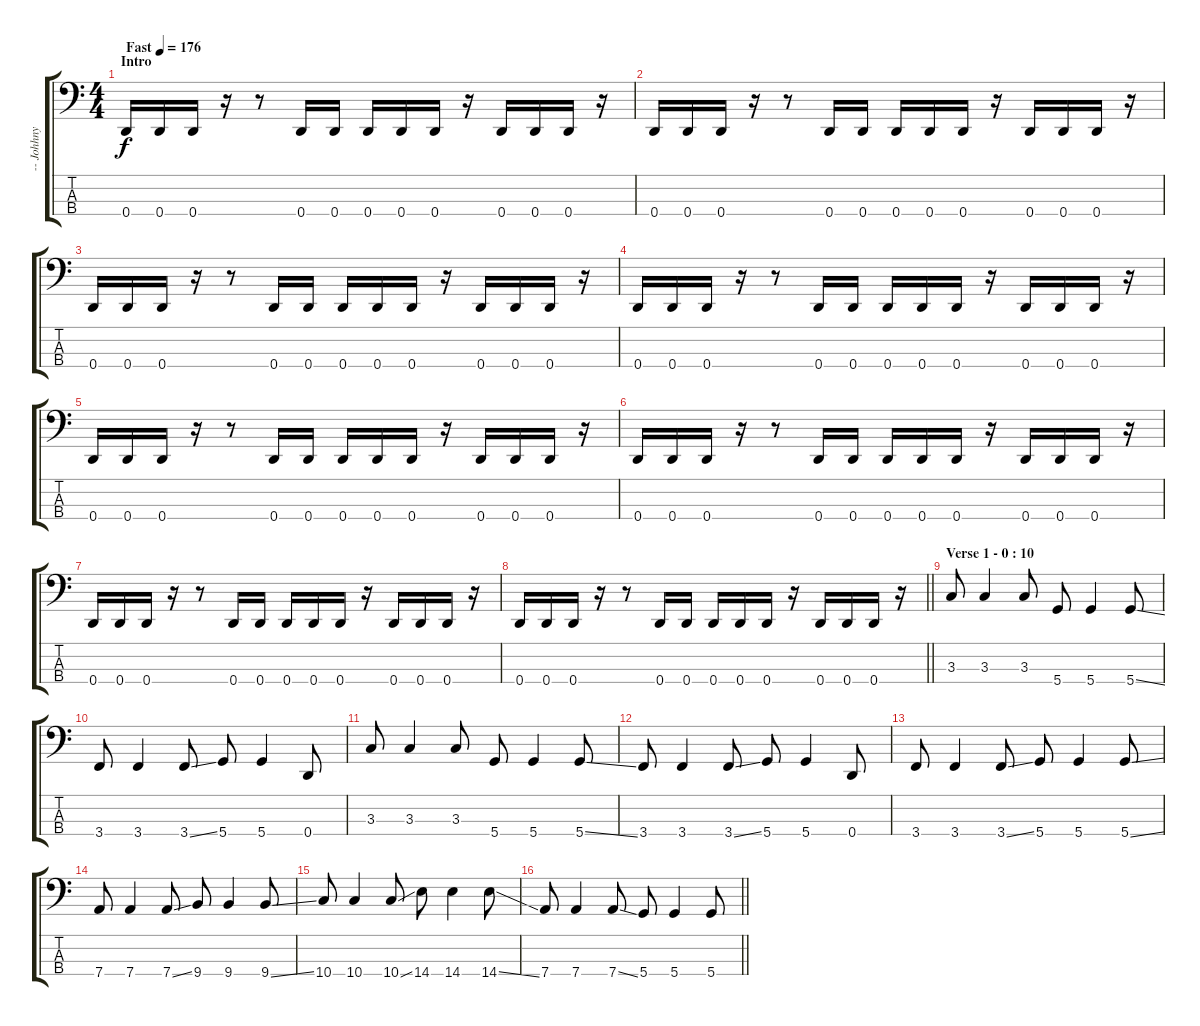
\track ("-- Johhny Christ - Bass 1" "-- Johhny ") {instrument slapbass2}
\staff {score tabs}
\tuning (G2 D2 A1 D1) {hide}
\ts (4 4)
\section ("" "Intro")
\tempo (176 "Fast")
\clef f4
\ks c
0.4.16{dy f instrument slapbass2} 0.4.16 0.4.16 r.16 r.8 0.4.16 0.4.16 0.4.16 0.4.16 0.4.16 r.16 0.4.16 0.4.16 0.4.16 r.16 |
0.4.16 0.4.16 0.4.16 r.16 r.8 0.4.16 0.4.16 0.4.16 0.4.16 0.4.16 r.16 0.4.16 0.4.16 0.4.16 r.16 |
0.4.16 0.4.16 0.4.16 r.16 r.8 0.4.16 0.4.16 0.4.16 0.4.16 0.4.16 r.16 0.4.16 0.4.16 0.4.16 r.16 |
0.4.16 0.4.16 0.4.16 r.16 r.8 0.4.16 0.4.16 0.4.16 0.4.16 0.4.16 r.16 0.4.16 0.4.16 0.4.16 r.16 |
0.4.16 0.4.16 0.4.16 r.16 r.8 0.4.16 0.4.16 0.4.16 0.4.16 0.4.16 r.16 0.4.16 0.4.16 0.4.16 r.16 |
0.4.16 0.4.16 0.4.16 r.16 r.8 0.4.16 0.4.16 0.4.16 0.4.16 0.4.16 r.16 0.4.16 0.4.16 0.4.16 r.16 |
0.4.16 0.4.16 0.4.16 r.16 r.8 0.4.16 0.4.16 0.4.16 0.4.16 0.4.16 r.16 0.4.16 0.4.16 0.4.16 r.16 |
\barLineRight lightlight
0.4.16 0.4.16 0.4.16 r.16 r.8 0.4.16 0.4.16 0.4.16 0.4.16 0.4.16 r.16 0.4.16 0.4.16 0.4.16 r.16 |
\section ("" "Verse 1 - 0 : 10")
3.3.8 3.3.4 3.3.8 5.4.8 5.4.4 5.4{ss}.8 |
3.4.8 3.4.4 3.4{ss}.8 5.4.8 5.4.4 0.4.8 |
3.3.8 3.3.4 3.3.8 5.4.8 5.4.4 5.4{ss}.8 |
3.4.8 3.4.4 3.4{ss}.8 5.4.8 5.4.4 0.4.8 |
3.4.8 3.4.4 3.4{ss}.8 5.4.8 5.4.4 5.4{ss}.8 |
7.4.8 7.4.4 7.4{ss}.8 9.4.8 9.4.4 9.4{ss}.8 |
10.4.8 10.4.4 10.4{ss}.8 14.4.8 14.4.4 14.4{ss}.8 |
\barLineRight lightlight
7.4.8 7.4.4 7.4{ss}.8 5.4.8 5.4.4 5.4.8
